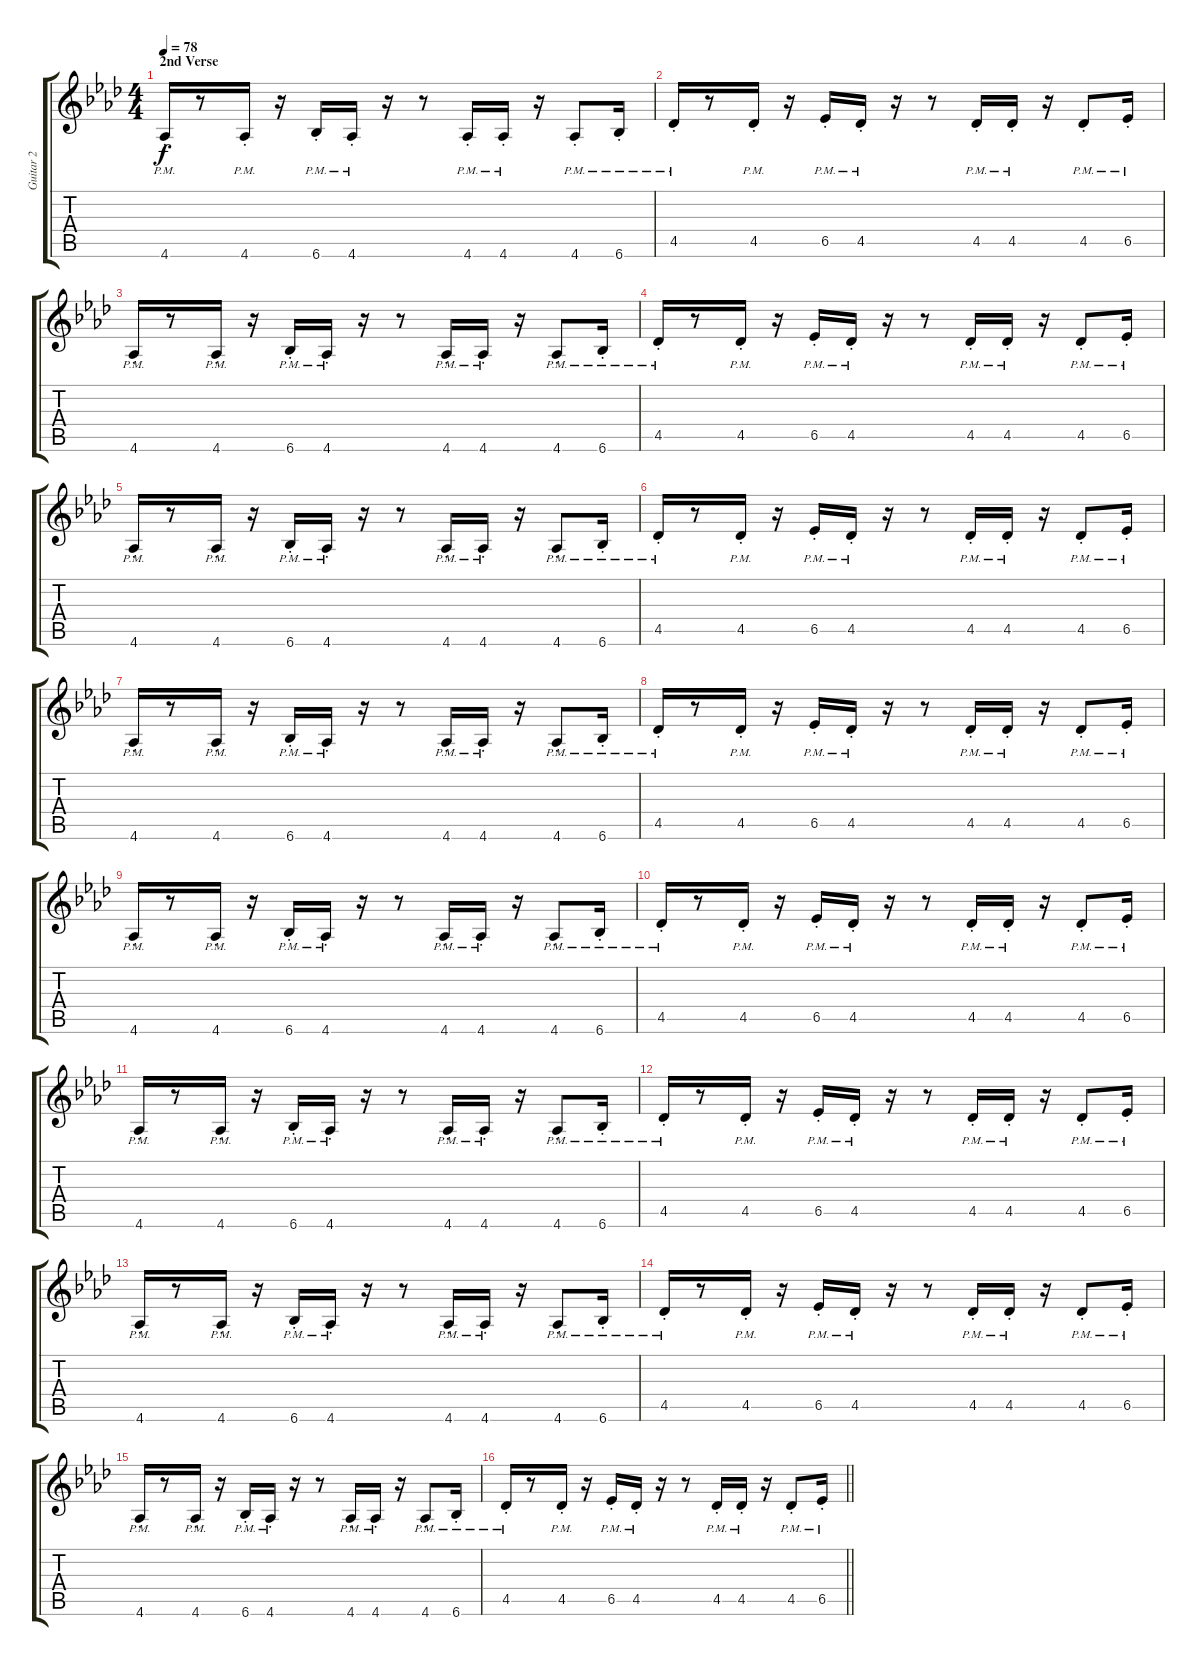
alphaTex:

\track ("Guitar 2" "Guitar 2") {instrument electricguitarclean}
\staff {score tabs}
\tuning (E4 B3 G3 D3 A2 E2) {hide}
\ts (4 4)
\section ("" "2nd Verse")
\tempo 78
\clef g2
\ks ab
4.6{pm st}.16{dy f} r.8 4.6{pm st}.16 r.16 6.6{pm st}.16 4.6{pm st}.16 r.16 r.8 4.6{pm st}.16 4.6{pm st}.16 r.16 4.6{pm st}.8 6.6{pm st}.16 |
4.5{pm st}.16 r.8 4.5{pm st}.16 r.16 6.5{pm st}.16 4.5{pm st}.16 r.16 r.8 4.5{pm st}.16 4.5{pm st}.16 r.16 4.5{pm st}.8 6.5{pm st}.16 |
4.6{pm st}.16 r.8 4.6{pm st}.16 r.16 6.6{pm st}.16 4.6{pm st}.16 r.16 r.8 4.6{pm st}.16 4.6{pm st}.16 r.16 4.6{pm st}.8 6.6{pm st}.16 |
4.5{pm st}.16 r.8 4.5{pm st}.16 r.16 6.5{pm st}.16 4.5{pm st}.16 r.16 r.8 4.5{pm st}.16 4.5{pm st}.16 r.16 4.5{pm st}.8 6.5{pm st}.16 |
4.6{pm st}.16 r.8 4.6{pm st}.16 r.16 6.6{pm st}.16 4.6{pm st}.16 r.16 r.8 4.6{pm st}.16 4.6{pm st}.16 r.16 4.6{pm st}.8 6.6{pm st}.16 |
4.5{pm st}.16 r.8 4.5{pm st}.16 r.16 6.5{pm st}.16 4.5{pm st}.16 r.16 r.8 4.5{pm st}.16 4.5{pm st}.16 r.16 4.5{pm st}.8 6.5{pm st}.16 |
4.6{pm st}.16 r.8 4.6{pm st}.16 r.16 6.6{pm st}.16 4.6{pm st}.16 r.16 r.8 4.6{pm st}.16 4.6{pm st}.16 r.16 4.6{pm st}.8 6.6{pm st}.16 |
4.5{pm st}.16 r.8 4.5{pm st}.16 r.16 6.5{pm st}.16 4.5{pm st}.16 r.16 r.8 4.5{pm st}.16 4.5{pm st}.16 r.16 4.5{pm st}.8 6.5{pm st}.16 |
4.6{pm st}.16 r.8 4.6{pm st}.16 r.16 6.6{pm st}.16 4.6{pm st}.16 r.16 r.8 4.6{pm st}.16 4.6{pm st}.16 r.16 4.6{pm st}.8 6.6{pm st}.16 |
4.5{pm st}.16 r.8 4.5{pm st}.16 r.16 6.5{pm st}.16 4.5{pm st}.16 r.16 r.8 4.5{pm st}.16 4.5{pm st}.16 r.16 4.5{pm st}.8 6.5{pm st}.16 |
4.6{pm st}.16 r.8 4.6{pm st}.16 r.16 6.6{pm st}.16 4.6{pm st}.16 r.16 r.8 4.6{pm st}.16 4.6{pm st}.16 r.16 4.6{pm st}.8 6.6{pm st}.16 |
4.5{pm st}.16 r.8 4.5{pm st}.16 r.16 6.5{pm st}.16 4.5{pm st}.16 r.16 r.8 4.5{pm st}.16 4.5{pm st}.16 r.16 4.5{pm st}.8 6.5{pm st}.16 |
4.6{pm st}.16 r.8 4.6{pm st}.16 r.16 6.6{pm st}.16 4.6{pm st}.16 r.16 r.8 4.6{pm st}.16 4.6{pm st}.16 r.16 4.6{pm st}.8 6.6{pm st}.16 |
4.5{pm st}.16 r.8 4.5{pm st}.16 r.16 6.5{pm st}.16 4.5{pm st}.16 r.16 r.8 4.5{pm st}.16 4.5{pm st}.16 r.16 4.5{pm st}.8 6.5{pm st}.16 |
4.6{pm st}.16 r.8 4.6{pm st}.16 r.16 6.6{pm st}.16 4.6{pm st}.16 r.16 r.8 4.6{pm st}.16 4.6{pm st}.16 r.16 4.6{pm st}.8 6.6{pm st}.16 |
\barLineRight lightlight
4.5{pm st}.16 r.8 4.5{pm st}.16 r.16 6.5{pm st}.16 4.5{pm st}.16 r.16 r.8 4.5{pm st}.16 4.5{pm st}.16 r.16 4.5{pm st}.8 6.5{pm st}.16
